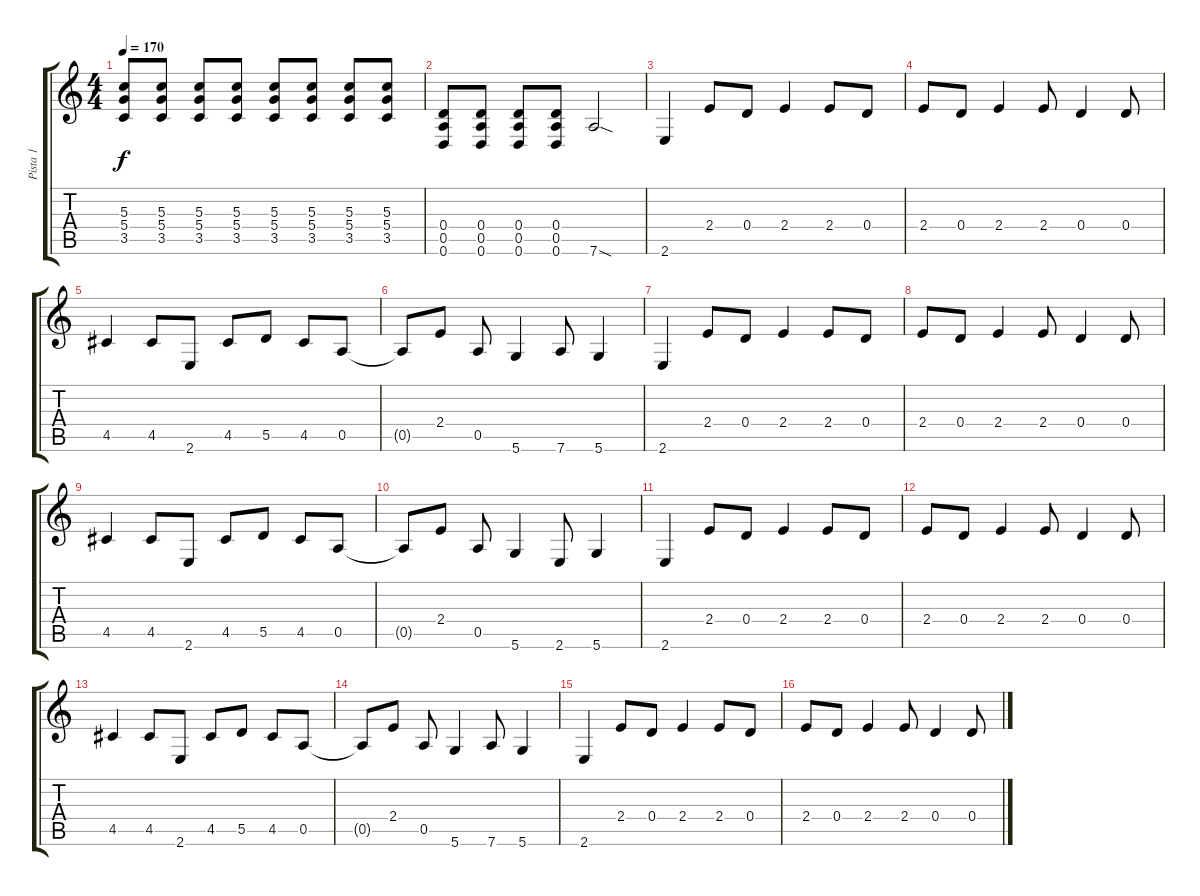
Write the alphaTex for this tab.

\track ("Pista 1" "Pista 1") {instrument distortionguitar}
\staff {score tabs}
\tuning (E4 B3 G3 D3 A2 D2) {hide}
\ts (4 4)
\tempo 170
\clef g2
\ks c
(5.3 5.4 3.5).8{dy f} (5.3 5.4 3.5).8 (5.3 5.4 3.5).8 (5.3 5.4 3.5).8 (5.3 5.4 3.5).8 (5.3 5.4 3.5).8 (5.3 5.4 3.5).8 (5.3 5.4 3.5).8 |
(0.4 0.5 0.6).8 (0.4 0.5 0.6).8 (0.4 0.5 0.6).8 (0.4 0.5 0.6).8 7.6{sod}.2 |
2.6.4 2.4.8 0.4.8 2.4.4 2.4.8 0.4.8 |
2.4.8 0.4.8 2.4.4 2.4.8 0.4.4 0.4.8 |
4.5.4 4.5.8 2.6.8 4.5.8 5.5.8 4.5.8 0.5.8 |
0.5{t}.8 2.4.8 0.5.8 5.6.4 7.6.8 5.6.4 |
2.6.4 2.4.8 0.4.8 2.4.4 2.4.8 0.4.8 |
2.4.8 0.4.8 2.4.4 2.4.8 0.4.4 0.4.8 |
4.5.4 4.5.8 2.6.8 4.5.8 5.5.8 4.5.8 0.5.8 |
0.5{t}.8 2.4.8 0.5.8 5.6.4 2.6.8 5.6.4 |
2.6.4 2.4.8 0.4.8 2.4.4 2.4.8 0.4.8 |
2.4.8 0.4.8 2.4.4 2.4.8 0.4.4 0.4.8 |
4.5.4 4.5.8 2.6.8 4.5.8 5.5.8 4.5.8 0.5.8 |
0.5{t}.8 2.4.8 0.5.8 5.6.4 7.6.8 5.6.4 |
2.6.4 2.4.8 0.4.8 2.4.4 2.4.8 0.4.8 |
2.4.8 0.4.8 2.4.4 2.4.8 0.4.4 0.4.8
